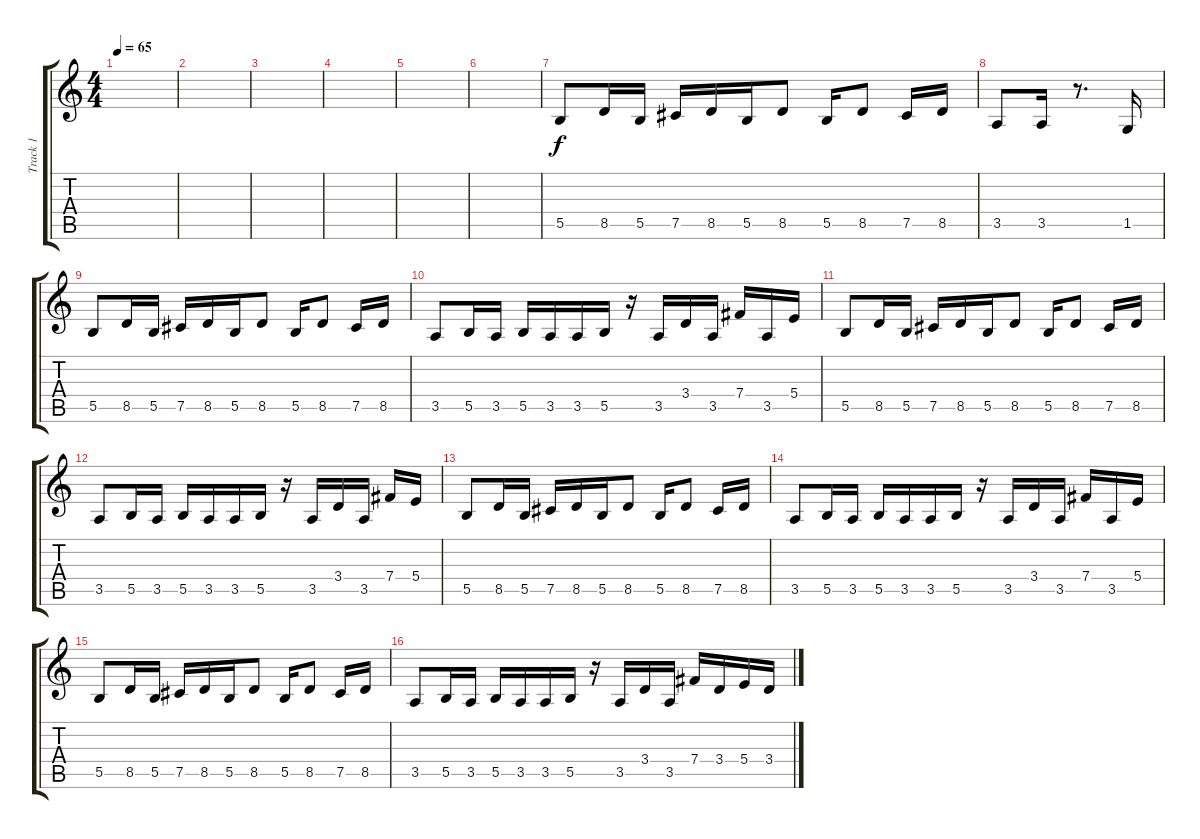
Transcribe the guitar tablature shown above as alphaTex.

\track ("Track 1" "Track 1") {instrument electricguitarmuted}
\staff {score tabs}
\tuning (Db4 Ab3 E3 B2 Gb2 B1) {hide}
\ts (4 4)
\tempo 65
\clef g2
\ks c
|
|
|
|
|
|
5.5.8 8.5.16 5.5.16 7.5.16 8.5.16 5.5.16 8.5.8 5.5.16 8.5.8 7.5.16 8.5.16 |
3.5.8 3.5.16 r.8{d} 1.5.16 |
5.5.8 8.5.16 5.5.16 7.5.16 8.5.16 5.5.16 8.5.8 5.5.16 8.5.8 7.5.16 8.5.16 |
3.5.8 5.5.16 3.5.16 5.5.16 3.5.16 3.5.16 5.5.16 r.16 3.5.16 3.4.16 3.5.16 7.4.16 3.5.16 5.4.16 |
5.5.8 8.5.16 5.5.16 7.5.16 8.5.16 5.5.16 8.5.8 5.5.16 8.5.8 7.5.16 8.5.16 |
3.5.8 5.5.16 3.5.16 5.5.16 3.5.16 3.5.16 5.5.16 r.16 3.5.16 3.4.16 3.5.16 7.4.16 5.4.16 |
5.5.8 8.5.16 5.5.16 7.5.16 8.5.16 5.5.16 8.5.8 5.5.16 8.5.8 7.5.16 8.5.16 |
3.5.8 5.5.16 3.5.16 5.5.16 3.5.16 3.5.16 5.5.16 r.16 3.5.16 3.4.16 3.5.16 7.4.16 3.5.16 5.4.16 |
5.5.8 8.5.16 5.5.16 7.5.16 8.5.16 5.5.16 8.5.8 5.5.16 8.5.8 7.5.16 8.5.16 |
3.5.8 5.5.16 3.5.16 5.5.16 3.5.16 3.5.16 5.5.16 r.16 3.5.16 3.4.16 3.5.16 7.4.16 3.4.16 5.4.16 3.4.16
